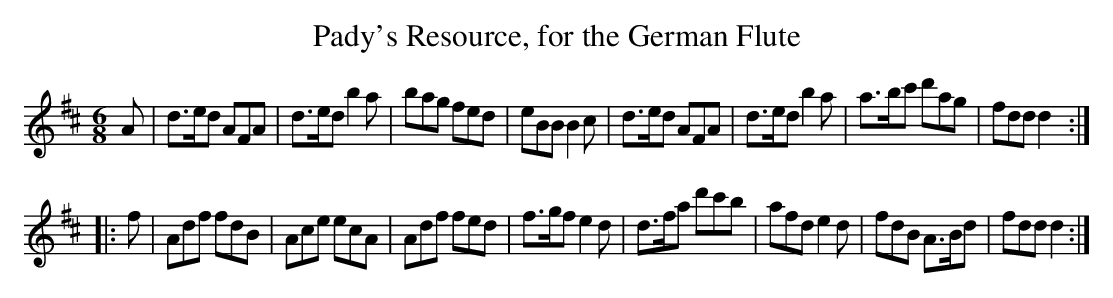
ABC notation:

X:1
T:Pady's Resource, for the German Flute
M:6/8
K:D major
A|\
d>ed AFA| d>ed b2a| bag fed|eBB B2c|\
d>ed AFA| d>ed b2a| a>bc' d'ag| fdd d2::
f|\
Adf fdB| Ace ecA| Adf fed| f>gf ""e2d|\
d>fa d'c'b| afd e2d| fdB A>Bd| fdd d2:|
